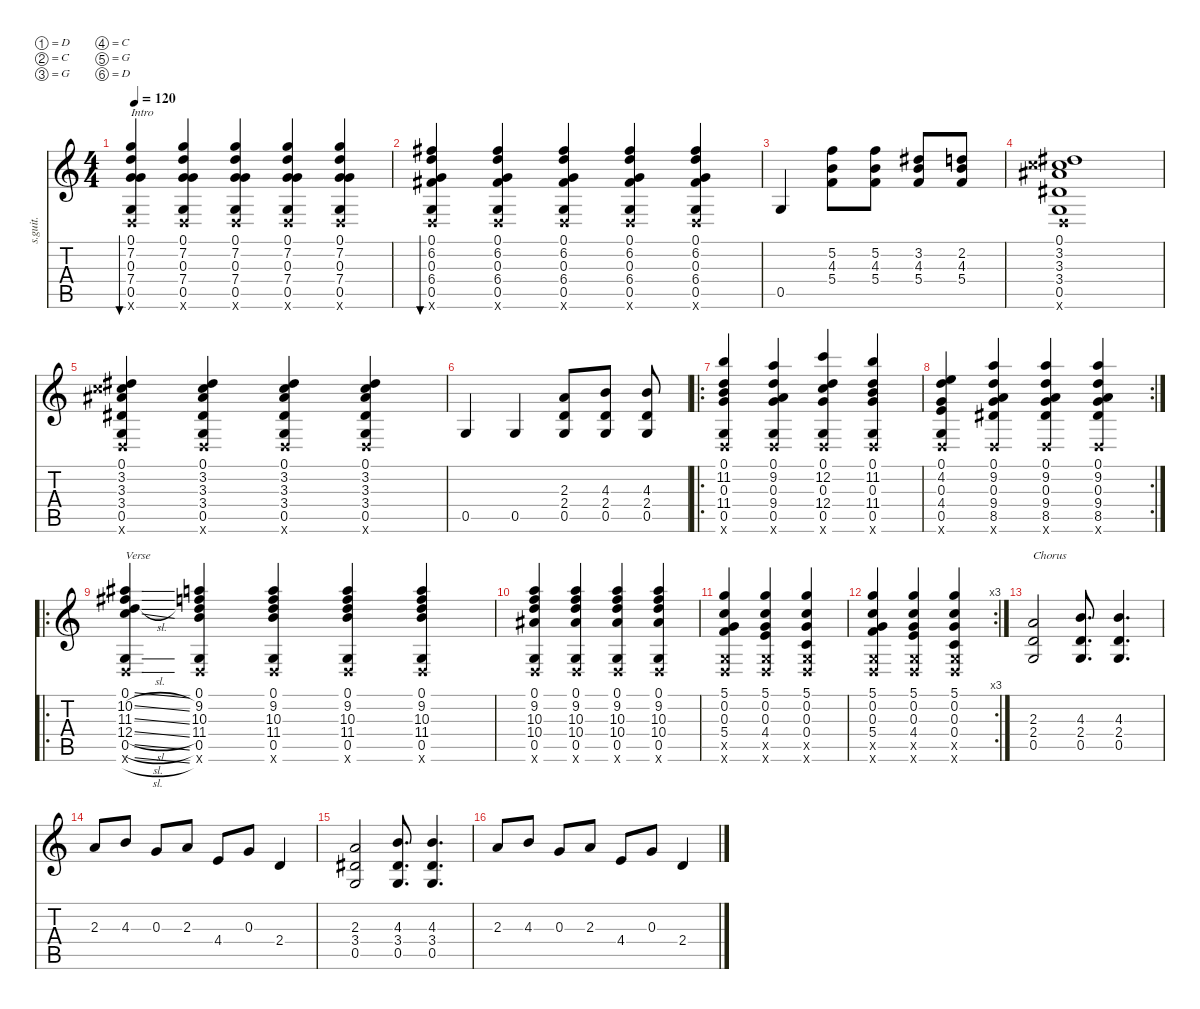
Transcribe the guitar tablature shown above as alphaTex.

\defaultSystemsLayout 4
\hideDynamics
\bracketExtendMode nobrackets
\otherSystemsTrackNameOrientation horizontal
\track ("Steel Guitar" "s.guit.") {instrument acousticguitarsteel}
\staff {score tabs}
\tuning (D4 C4 G3 C3 G2 D2)
\ts (4 4)
\tempo 120
\clef g2
\ks c
(7.2 7.4 0.1 0.3 0.5 0.6{x}).4{bu 480 txt "Intro" dy mf instrument acousticguitarsteel beam Up} (7.2 7.4 0.1 0.3 0.5 0.6{x}).4{beam Up} (7.2 7.4 0.1 0.3 0.5 0.6{x}).4{beam Up} (7.2 7.4 0.1 0.3 0.5 0.6{x}).4{beam Up} (7.2 7.4 0.1 0.3 0.5 0.6{x}).4{beam Up} |
(6.2{acc #} 6.4{acc #} 0.1 0.3 0.5 0.6{x}).4{bu 480 beam Up} (6.2{acc #} 6.4{acc #} 0.1 0.3 0.5 0.6{x}).4{beam Up} (6.2{acc #} 6.4{acc #} 0.1 0.3 0.5 0.6{x}).4{beam Up} (6.2{acc #} 6.4{acc #} 0.1 0.3 0.5 0.6{x}).4{beam Up} (6.2{acc #} 6.4{acc #} 0.1 0.3 0.5 0.6{x}).4{beam Up} |
0.5.4{beam Up} (4.3 5.4 5.2).8{beam Down} (4.3 5.4 5.2).8{beam Down} (4.3 5.4 3.2{acc #}).8{beam Up} (4.3 5.4 2.2).8{beam Up} |
(0.6{x} 0.5 3.4{acc #} 3.3{acc #} 3.2{acc #} 0.1{acc x}).1{beam Up} |
(0.6{x} 0.5 3.4{acc #} 3.3{acc #} 3.2{acc #} 0.1{acc x}).4{beam Up} (0.6{x} 0.5 3.4{acc #} 3.3{acc #} 3.2{acc #} 0.1{acc x}).4{beam Up} (0.6{x} 0.5 3.4{acc #} 3.3{acc #} 3.2{acc #} 0.1{acc x}).4{beam Up} (0.6{x} 0.5 3.4{acc #} 3.3{acc #} 3.2{acc #} 0.1{acc x}).4{beam Up} |
0.5.4{beam Up} 0.5.4{beam Up} (2.4 2.3 0.5).8{beam Up} (4.3 2.4 0.5).8{beam Up} (4.3 2.4 0.5).8{beam Up} |
\ro
(0.1 11.2 0.3 11.4 0.5 0.6{x}).4{beam Up} (0.1 9.2 0.3 9.4 0.5 0.6{x}).4{beam Up} (0.1 12.2 0.3 12.4 0.5 0.6{x}).4{beam Up} (0.1 11.2 0.3 11.4 0.5 0.6{x}).4{beam Up} |
\rc 2
(0.1 4.2 0.3 4.4 0.5 0.6{x}).4{beam Up} (0.1 9.2 0.3 9.4 8.5{acc #} 0.6{x}).4{beam Up} (0.1 9.2 0.3 9.4 8.5{acc #} 0.6{x}).4{beam Up} (0.1 9.2 0.3 9.4 8.5{acc #} 0.6{x}).4{beam Up} |
\ro
(10.2{sl acc #} 11.3{sl acc #} 12.4{sl} 0.5{sl} 0.6{sl x} 0.1{sl}).4{txt "Verse" beam Up} (9.2 10.3 11.4 0.5 0.6{x} 0.1).4{beam Up} (9.2 10.3 11.4 0.5 0.6{x} 0.1).4{beam Up} (9.2 10.3 11.4 0.5 0.6{x} 0.1).4{beam Up} (9.2 10.3 11.4 0.5 0.6{x} 0.1).4{beam Up} |
(9.2 10.4{acc #} 10.3 0.1 0.5 0.6{x}).4{beam Up} (9.2 10.4{acc #} 10.3 0.1 0.5 0.6{x}).4{beam Up} (9.2 10.4{acc #} 10.3 0.1 0.5 0.6{x}).4{beam Up} (9.2 10.4{acc #} 10.3 0.1 0.5 0.6{x}).4{beam Up} |
(5.4 5.1 0.5{x} 0.6{x} 0.2 0.3).4{beam Up} (4.4 5.1 0.5{x} 0.6{x} 0.2 0.3).4{beam Up} (0.4 5.1 0.5{x} 0.6{x} 0.2 0.3).4{beam Up} |
\rc 3
(5.4 5.1 0.5{x} 0.6{x} 0.2 0.3).4{beam Up} (4.4 5.1 0.5{x} 0.6{x} 0.2 0.3).4{beam Up} (0.4 5.1 0.5{x} 0.6{x} 0.2 0.3).4{beam Up} |
(2.4 2.3 0.5).2{txt "Chorus" beam Up} (4.3 2.4 0.5).8{d beam Up} (4.3 2.4 0.5).4{d beam Up} |
2.3.8{beam Up} 4.3.8{beam Up} 0.3.8{beam Up} 2.3.8{beam Up} 4.4.8{beam Up} 0.3.8{beam Up} 2.4.4{beam Up} |
(3.4{acc #} 2.3 0.5).2{beam Up} (4.3 3.4{acc #} 0.5).8{d beam Up} (4.3 3.4{acc #} 0.5).4{d beam Up} |
2.3.8{beam Up} 4.3.8{beam Up} 0.3.8{beam Up} 2.3.8{beam Up} 4.4.8{beam Up} 0.3.8{beam Up} 2.4.4{beam Up}
